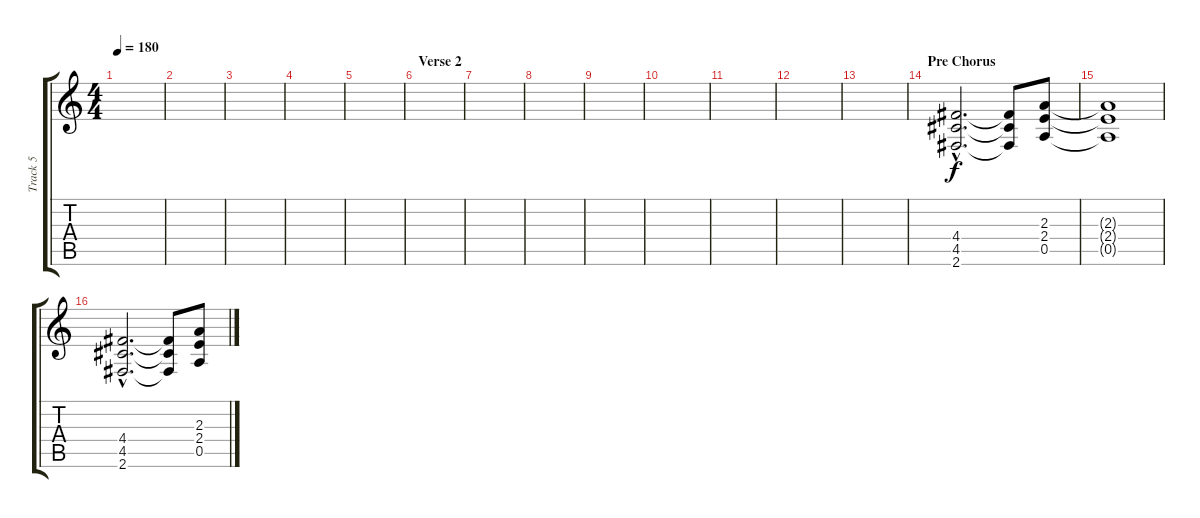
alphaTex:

\track ("Track 5" "Track 5") {instrument distortionguitar}
\staff {score tabs}
\tuning (E4 B3 G3 D3 A2 E2) {hide}
\ts (4 4)
\tempo 180
\clef g2
\ks c
|
|
|
|
|
\section ("" "Verse 2")
|
|
|
|
|
|
|
|
\section ("" "Pre Chorus")
(4.4{hac} 4.5{hac} 2.6{hac}).2{d} (4.4{t} 4.5{t} 2.6{t}).8 (2.3 2.4 0.5).8 |
(2.3{t} 2.4{t} 0.5{t}).1 |
(4.4{hac} 4.5{hac} 2.6{hac}).2{d} (4.4{t} 4.5{t} 2.6{t}).8 (2.3 2.4 0.5).8
